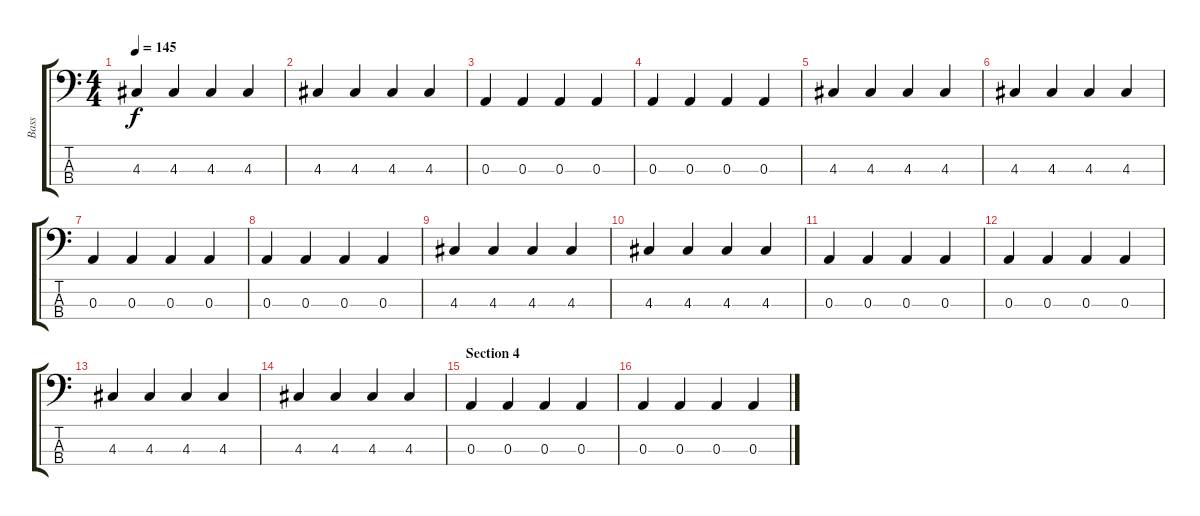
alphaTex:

\track ("Bass" "Bass") {instrument electricbasspick}
\staff {score tabs}
\tuning (G2 D2 A1 E1) {hide}
\ts (4 4)
\tempo 145
\clef f4
\ks c
4.3.4{dy f} 4.3.4 4.3.4 4.3.4 |
4.3.4 4.3.4 4.3.4 4.3.4 |
0.3.4 0.3.4 0.3.4 0.3.4 |
0.3.4 0.3.4 0.3.4 0.3.4 |
4.3.4 4.3.4 4.3.4 4.3.4 |
4.3.4 4.3.4 4.3.4 4.3.4 |
0.3.4 0.3.4 0.3.4 0.3.4 |
0.3.4 0.3.4 0.3.4 0.3.4 |
4.3.4 4.3.4 4.3.4 4.3.4 |
4.3.4 4.3.4 4.3.4 4.3.4 |
0.3.4 0.3.4 0.3.4 0.3.4 |
0.3.4 0.3.4 0.3.4 0.3.4 |
4.3.4 4.3.4 4.3.4 4.3.4 |
4.3.4 4.3.4 4.3.4 4.3.4 |
\section ("" "Section 4")
0.3.4 0.3.4 0.3.4 0.3.4 |
0.3.4 0.3.4 0.3.4 0.3.4
